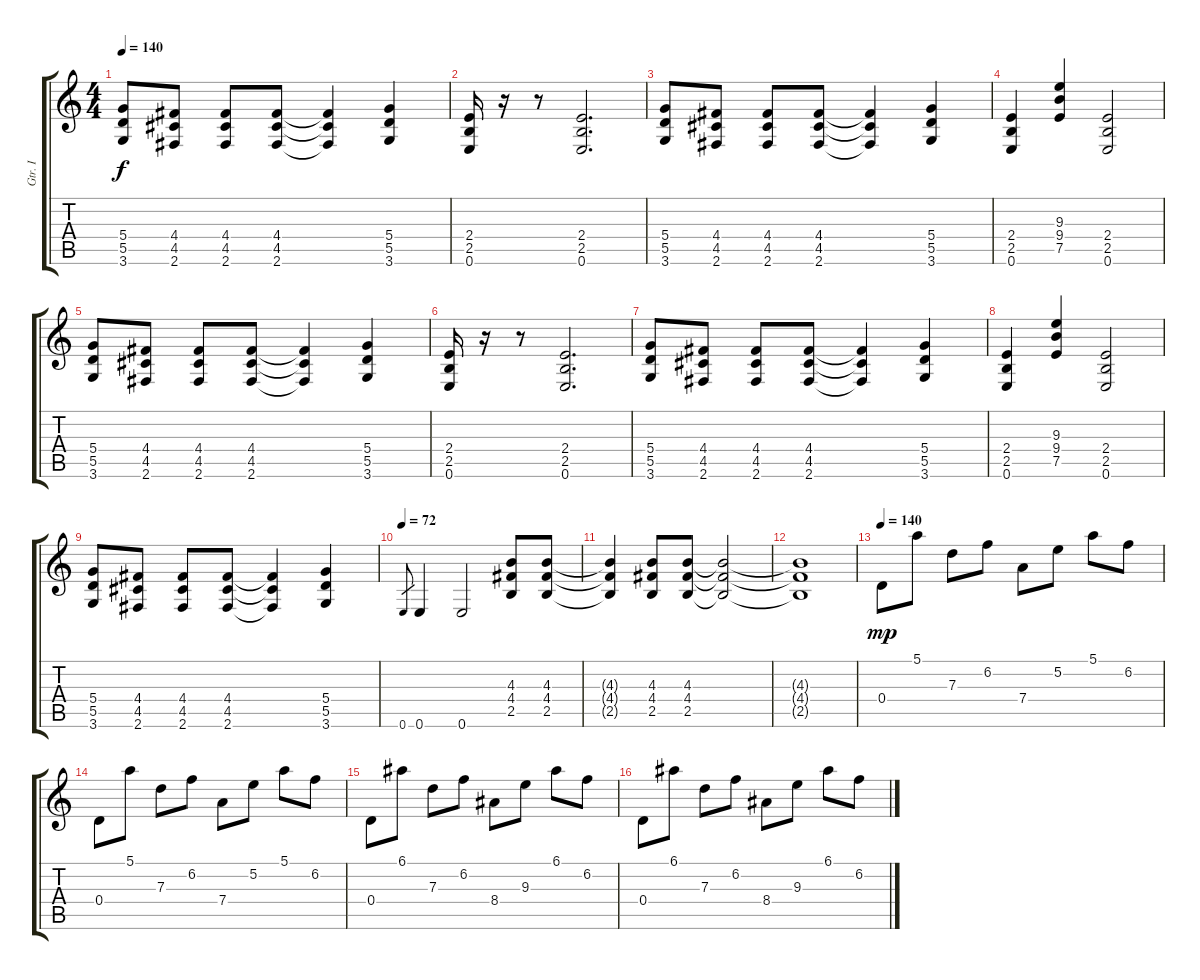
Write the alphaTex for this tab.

\track ("Gtr. I" "Gtr. I") {instrument acousticguitarsteel}
\staff {score tabs}
\tuning (E4 B3 G3 D3 A2 E2) {hide}
\ts (4 4)
\tempo 140
\clef g2
\ks c
(5.4 5.5 3.6).8{dy f} (4.4 4.5 2.6).8 (4.4 4.5 2.6).8 (4.4 4.5 2.6).8 (4.4{t} 4.5{t} 2.6{t}).4 (5.4 5.5 3.6).4 |
(2.4 2.5 0.6).16 r.16 r.8 (2.4 2.5 0.6).2{d} |
(5.4 5.5 3.6).8 (4.4 4.5 2.6).8 (4.4 4.5 2.6).8 (4.4 4.5 2.6).8 (4.4{t} 4.5{t} 2.6{t}).4 (5.4 5.5 3.6).4 |
(2.4 2.5 0.6).4 (9.3 9.4 7.5).4 (2.4 2.5 0.6).2 |
(5.4 5.5 3.6).8 (4.4 4.5 2.6).8 (4.4 4.5 2.6).8 (4.4 4.5 2.6).8 (4.4{t} 4.5{t} 2.6{t}).4 (5.4 5.5 3.6).4 |
(2.4 2.5 0.6).16 r.16 r.8 (2.4 2.5 0.6).2{d} |
(5.4 5.5 3.6).8 (4.4 4.5 2.6).8 (4.4 4.5 2.6).8 (4.4 4.5 2.6).8 (4.4{t} 4.5{t} 2.6{t}).4 (5.4 5.5 3.6).4 |
(2.4 2.5 0.6).4 (9.3 9.4 7.5).4 (2.4 2.5 0.6).2 |
(5.4 5.5 3.6).8 (4.4 4.5 2.6).8 (4.4 4.5 2.6).8 (4.4 4.5 2.6).8 (4.4{t} 4.5{t} 2.6{t}).4 (5.4 5.5 3.6).4 |
\tempo 72
0.6.8{gr} 0.6.4 0.6.2 (4.3 4.4 2.5).8 (4.3 4.4 2.5).8 |
(4.3{t} 4.4{t} 2.5{t}).4 (4.3 4.4 2.5).8 (4.3 4.4 2.5).8 (4.3{t} 4.4{t} 2.5{t}).2 |
(4.3{t} 4.4{t} 2.5{t}).1 |
\tempo 140
0.4.8{dy mp instrument acousticguitarnylon} 5.1.8 7.3.8 6.2.8 7.4.8 5.2.8 5.1.8 6.2.8 |
0.4.8 5.1.8 7.3.8 6.2.8 7.4.8 5.2.8 5.1.8 6.2.8 |
0.4.8 6.1.8 7.3.8 6.2.8 8.4.8 9.3.8 6.1.8 6.2.8 |
0.4.8 6.1.8 7.3.8 6.2.8 8.4.8 9.3.8 6.1.8 6.2.8
